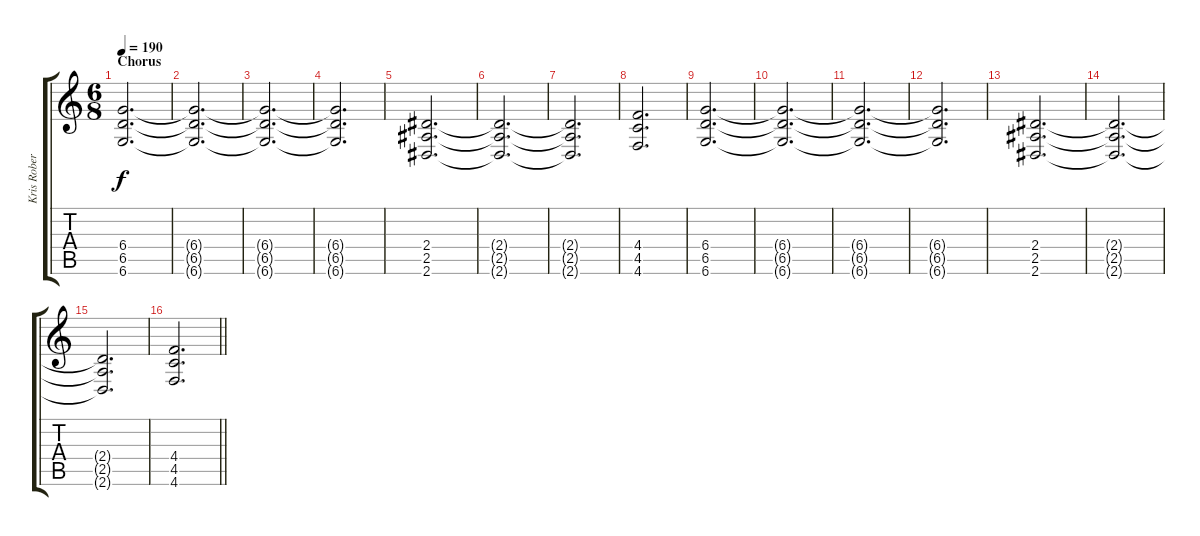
\track ("Kris Roberts" "Kris Rober") {instrument overdrivenguitar}
\staff {score tabs}
\tuning (Eb4 Bb3 Gb3 Db3 Ab2 Db2) {hide}
\ts (6 8)
\section ("" "Chorus")
\tempo 190
\clef g2
\ks c
(6.4 6.5 6.6).2{d dy f} |
(6.4{t} 6.5{t} 6.6{t}).2{d} |
(6.4{t} 6.5{t} 6.6{t}).2{d} |
(6.4{t} 6.5{t} 6.6{t}).2{d} |
(2.4 2.5 2.6).2{d} |
(2.4{t} 2.5{t} 2.6{t}).2{d} |
(2.4{t} 2.5{t} 2.6{t}).2{d} |
(4.4 4.5 4.6).2{d} |
(6.4 6.5 6.6).2{d} |
(6.4{t} 6.5{t} 6.6{t}).2{d} |
(6.4{t} 6.5{t} 6.6{t}).2{d} |
(6.4{t} 6.5{t} 6.6{t}).2{d} |
(2.4 2.5 2.6).2{d} |
(2.4{t} 2.5{t} 2.6{t}).2{d} |
(2.4{t} 2.5{t} 2.6{t}).2{d} |
\barLineRight lightlight
(4.4 4.5 4.6).2{d}
